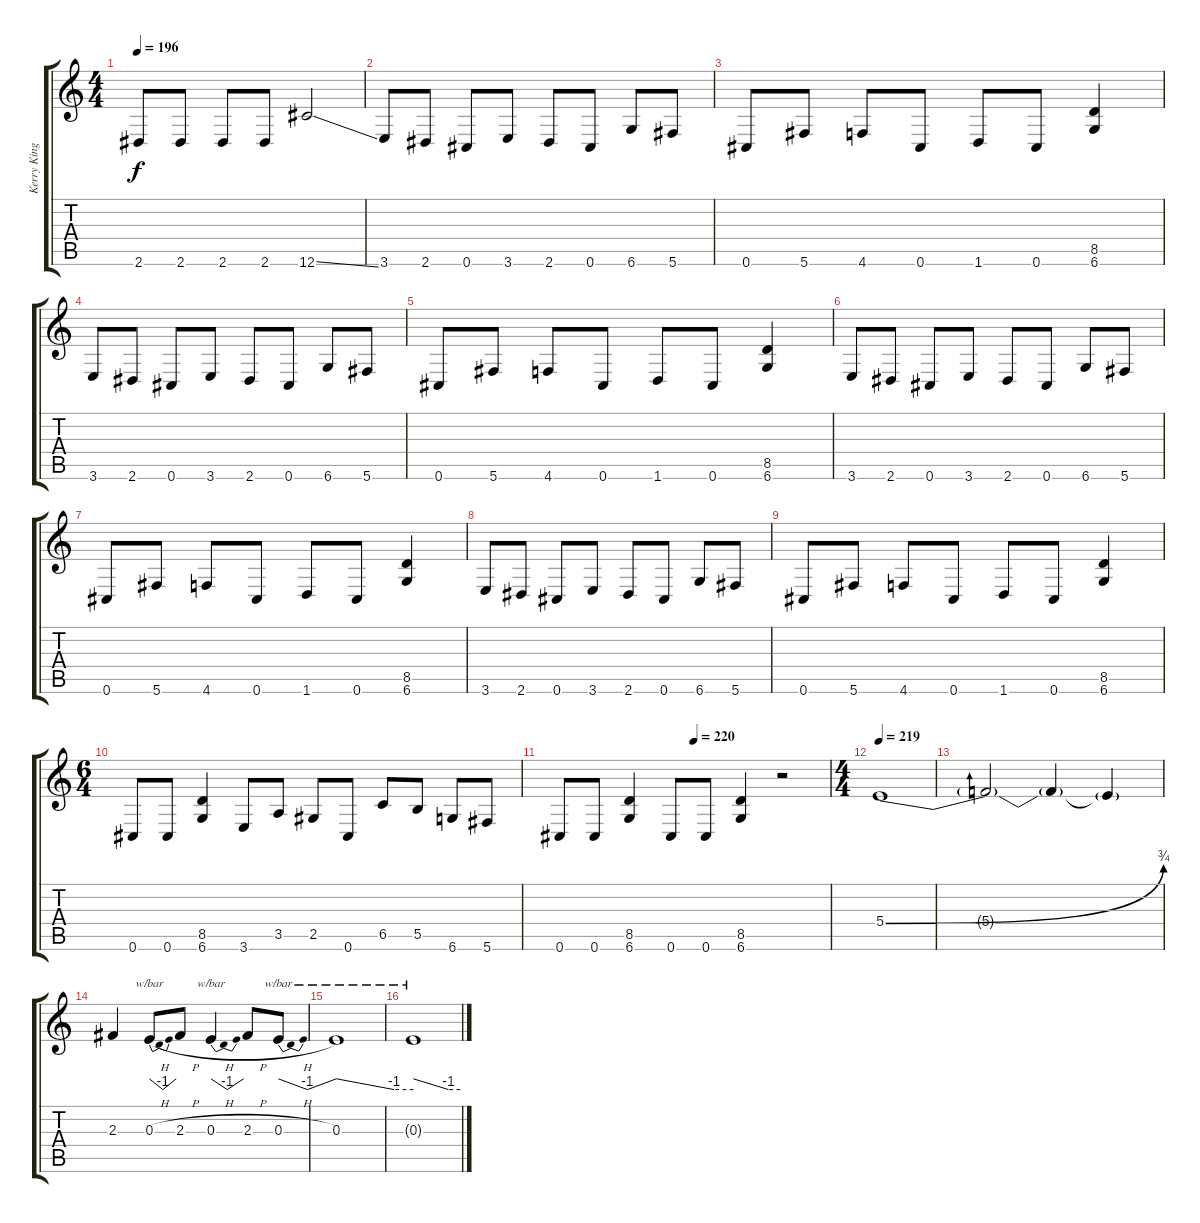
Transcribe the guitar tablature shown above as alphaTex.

\track ("Kerry King" "Kerry King") {instrument distortionguitar}
\staff {score tabs}
\tuning (Db4 Ab3 E3 B2 Gb2 Db2) {hide}
\ts (4 4)
\tempo 196
\clef g2
\ks c
2.6.8{dy f} 2.6.8 2.6.8 2.6.8 12.6{ss}.2 |
3.6.8 2.6.8 0.6.8 3.6.8 2.6.8 0.6.8 6.6.8 5.6.8 |
0.6.8 5.6.8 4.6.8 0.6.8 1.6.8 0.6.8 (8.5 6.6).4 |
3.6.8 2.6.8 0.6.8 3.6.8 2.6.8 0.6.8 6.6.8 5.6.8 |
0.6.8 5.6.8 4.6.8 0.6.8 1.6.8 0.6.8 (8.5 6.6).4 |
3.6.8 2.6.8 0.6.8 3.6.8 2.6.8 0.6.8 6.6.8 5.6.8 |
0.6.8 5.6.8 4.6.8 0.6.8 1.6.8 0.6.8 (8.5 6.6).4 |
3.6.8 2.6.8 0.6.8 3.6.8 2.6.8 0.6.8 6.6.8 5.6.8 |
0.6.8 5.6.8 4.6.8 0.6.8 1.6.8 0.6.8 (8.5 6.6).4 |
\ts (6 4)
0.6.8 0.6.8 (8.5 6.6).4 3.6.8 3.5.8 2.5.8 0.6.8 6.5.8 5.5.8 6.6.8 5.6.8 |
\tempo (220 0.5)
0.6.8 0.6.8 (8.5 6.6).4 0.6.8 0.6.8 (8.5 6.6).4 r.2 |
\ts (4 4)
\tempo 219
5.4{be (bend 0 0 60 3)}.1{volume 16} |
5.4{t}.2 5.4{t}.4 5.4{t}.4 |
2.3.4 0.3{h}.8{tbe (dip default 0 0 30 -4 60 0)} 2.3{h}.8 0.3{h}.4{tbe (dip default 0 0 30 -4 60 0)} 2.3{h}.8 0.3{h}.8{tbe (dip default 0 0 30 -4 60 0)} |
0.3.1{tbe (custom default 0 0 45 -4 60 -4)} |
0.3{t}.1{tbe (custom default 0 0 45 -4 60 -4)}
